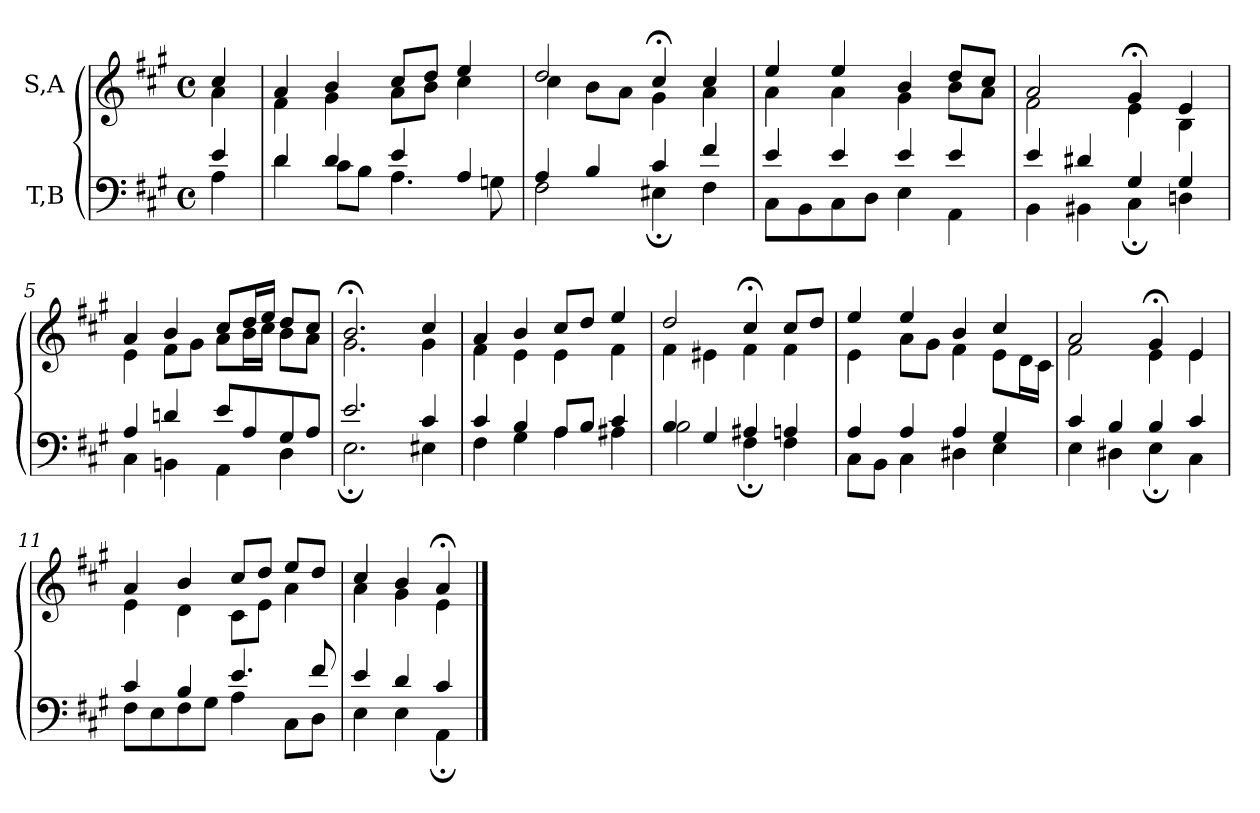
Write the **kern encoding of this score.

**kern	**kern
*part2	*part1
*staff2	*staff1
*I"T,B	*I"S,A
*clefF4	*clefG2
*k[f#c#g#]	*k[f#c#g#]
*M4/4	*M4/4
*met(c)	*met(c)
=	=
*^	*^
4e	4A	4cc#	4a
=1	=1	=1	=1
4d	4d	4a	4f#
4d	8c#L	4b	4g#
.	8BJ	.	.
4e	4.A	8cc#L	8aL
.	.	8ddJ	8bJ
4A	.	4ee	4cc#
.	8Gn	.	.
=2	=2	=2	=2
4A	2F#	2dd	4cc#
4B	.	.	8bL
.	.	.	8aJ
4c#	4E#X;	4cc#;<	4g#
4f#	4F#	4cc#	4a
=3	=3	=3	=3
4e	8C#L	4ee	4a
.	8BB	.	.
4e	8C#	4ee	4a
.	8DJ	.	.
4e	4E	4b	4g#
4e	4AA	8ddL	8bL
.	.	8cc#J	8aJ
=4	=4	=4	=4
4e	4BB	2a	2f#
4d#X	4BB#X	.	.
4G#	4C#;	4g#;<	4e
4G#	4Dn	4e	4B
=5	=5	=5	=5
4A	4C#	4a	4e
4dn	4BBn	4b	8f#L
.	.	.	8g#J
8eL	4AA	8cc#L	8aL
8A	.	16ddL	16bL
.	.	16eeJJ	16cc#JJ
8G#	4D	8ddL	8bL
8AJ	.	8cc#J	8aJ
=6	=6	=6	=6
2.e	2.E;	2.b;<	2.g#
4c#	4E#X	4cc#	4g#
=7	=7	=7	=7
4c#	4F#	4a	4f#
4B	4G#	4b	4e
8AL	4A	8cc#L	4e
8BJ	.	8ddJ	.
4c#	4A#X	4ee	4f#
=8	=8	=8	=8
4B	2B	2dd	4f#
4G#	.	.	4e#X
4A#X	4F#;	4cc#;<	4f#
4An	4F#	8cc#L	4f#
.	.	8ddJ	.
=9	=9	=9	=9
4A	8C#L	4ee	4e
.	8BBJ	.	.
4A	4C#	4ee	8aL
.	.	.	8g#J
4A	4D#X	4b	4f#
4G#	4E	4cc#	8eL
.	.	.	16dL
.	.	.	16c#JJ
=10	=10	=10	=10
4c#	4E	2a	2f#
4B	4D#X	.	.
4B	4E;	4g#;<	4e
4c#	4C#	4e	4e
=11	=11	=11	=11
4c#	8F#L	4a	4e
.	8E	.	.
4B	8F#	4b	4d
.	8G#J	.	.
4.e	4A	8cc#L	8c#L
.	.	8ddJ	8eJ
.	8C#L	8eeL	4a
8f#	8DJ	8ddJ	.
=12	=12	=12	=12
4e	4E	4cc#	4a
4d	4E	4b	4g#
4c#	4AA;	4a;<	4e
*v	*v	*	*
*	*v	*v
==	==
*-	*-
